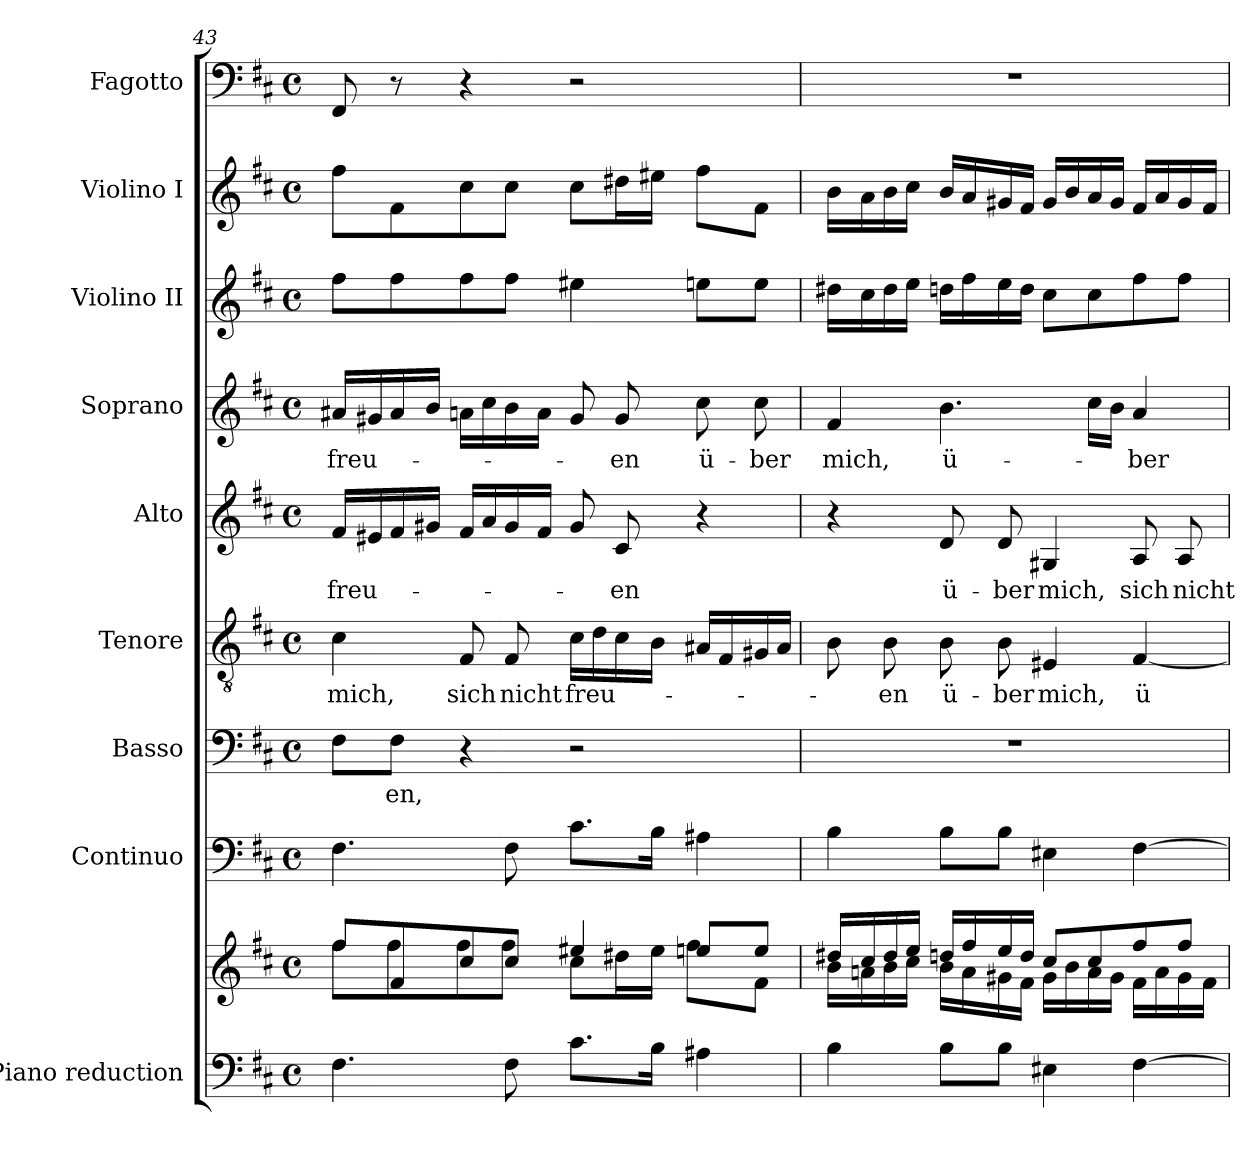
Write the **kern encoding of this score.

**kern	**kern	**kern	**kern	**text	**kern	**text	**kern	**text	**kern	**text	**kern	**kern	**kern
*part9	*part9	*part8	*part7	*part7	*part6	*part6	*part5	*part5	*part4	*part4	*part3	*part2	*part1
*staff10	*staff9	*staff8	*staff7	*staff7	*staff6	*staff6	*staff5	*staff5	*staff4	*staff4	*staff3	*staff2	*staff1
*I"Piano reduction	*	*I"Continuo	*I"Basso	*	*I"Tenore	*	*I"Alto	*	*I"Soprano	*	*I"Violino II	*I"Violino I	*I"Fagotto
*I'Pno	*	*	*	*	*	*	*	*	*	*	*I'Vln	*I'Vln	*
!!LO:PB:g=z
*clefF4	*clefG2	*clefF4	*clefF4	*	*clefGv2	*	*clefG2	*	*clefG2	*	*clefG2	*clefG2	*clefF4
*k[f#c#]	*k[f#c#]	*k[f#c#]	*k[f#c#]	*	*k[f#c#]	*	*k[f#c#]	*	*k[f#c#]	*	*k[f#c#]	*k[f#c#]	*k[f#c#]
*M4/4	*M4/4	*M4/4	*M4/4	*	*M4/4	*	*M4/4	*	*M4/4	*	*M4/4	*M4/4	*M4/4
*met(c)	*met(c)	*met(c)	*met(c)	*	*met(c)	*	*met(c)	*	*met(c)	*	*met(c)	*met(c)	*met(c)
=43	=43	=43	=43	=43	=43	=43	=43	=43	=43	=43	=43	=43	=43
*	*^	*	*	*	*	*	*	*	*	*	*	*	*
!	!	!	!	!	!	!	!LO:LY:b	!	!LO:LY:b	!	!LO:LY:b	!	!	!
4.F#\	8ff#/L	8ff#\L	4.F#\	8F#\L	.	4c#\	mich,	16f#/LL	freu-	16a#X/LL	freu-	8ff#\L	8ff#\L	8FF#/
.	.	.	.	.	.	.	.	16e#X/	.	16g#X/	.	.	.	.
!	!	!	!	!	!LO:LY:b	!	!	!	!	!	!	!	!	!
.	8f#/	8ff#\	.	8F#\J	-en,	.	.	16f#/	.	16a#/	.	8ff#\	8f#\	8r
.	.	.	.	.	.	.	.	16g#X/JJ	.	16b/JJ	.	.	.	.
!	!	!	!	!	!	!	!LO:LY:b	!	!	!	!	!	!	!
.	8cc#/	8ff#\	.	4r	.	8F#/	sich	16f#/LL	.	16an\LL	.	8ff#\	8cc#\	4r
.	.	.	.	.	.	.	.	16a/	.	16cc#\	.	.	.	.
!	!	!	!	!	!	!	!LO:LY:b	!	!	!	!	!	!	!
8F#\	8cc#/J	8ff#\J	8F#\	.	.	8F#/	nicht	16g#/	.	16b\	.	8ff#\J	8cc#\J	.
.	.	.	.	.	.	.	.	16f#/JJ	.	16a\JJ	.	.	.	.
!	!	!	!	!	!	!	!LO:LY:b	!	!	!	!	!	!	!
8.c#\L	4ee#X/	8cc#\L	8.c#\L	2r	.	16c#\LL	freu-	8g#/	.	8g#/	.	4ee#X\	8cc#\L	2r
.	.	.	.	.	.	16d\	.	.	.	.	.	.	.	.
!	!	!	!	!	!	!	!	!	!LO:LY:b	!	!LO:LY:b	!	!	!
.	.	16dd#X\L	.	.	.	16c#\	.	8c#/	-en	8g#/	en	.	16dd#X\L	.
16B\Jk	.	16ee#\JJ	16B\Jk	.	.	16B\JJ	.	.	.	.	.	.	16ee#X\JJ	.
!	!	!	!	!	!	!	!	!	!	!	!LO:LY:b	!	!	!
4A#X\	8een/L	8ff#\L	4A#X\	.	.	16A#X/LL	.	4r	.	8cc#\	ü-	8een\L	8ff#\L	.
.	.	.	.	.	.	16F#/	.	.	.	.	.	.	.	.
!	!	!	!	!	!	!	!	!	!	!	!LO:LY:b	!	!	!
.	8ee/J	8f#\J	.	.	.	16G#X/	.	.	.	8cc#\	ber	8ee\J	8f#\J	.
.	.	.	.	.	.	16A#/JJ	.	.	.	.	.	.	.	.
=44	=44	=44	=44	=44	=44	=44	=44	=44	=44	=44	=44	=44	=44	=44
!	!	!	!	!	!	!	!	!	!	!	!LO:LY:b	!	!	!
4B\	16dd#X/LL	16b\LL	4B\	1r	.	8B\	.	4r	.	4f#/	mich,	16dd#X\LL	16b\LL	1r
.	16cc#/	16an\	.	.	.	.	.	.	.	.	.	16cc#\	16a\	.
!	!	!	!	!	!	!	!LO:LY:b	!	!	!	!	!	!	!
.	16dd#/	16b\	.	.	.	8B\	en	.	.	.	.	16dd#\	16b\	.
.	16ee/JJ	16cc#\JJ	.	.	.	.	.	.	.	.	.	16ee\JJ	16cc#\JJ	.
!	!	!	!	!	!	!	!LO:LY:b	!	!LO:LY:b	!	!LO:LY:b	!	!	!
8B\L	16ddn/LL	16b\LL	8B\L	.	.	8B\	ü-	8d/	ü-	4.b\	ü-	16ddn\LL	16b/LL	.
.	16ff#/	16a\	.	.	.	.	.	.	.	.	.	16ff#\	16a/	.
!	!	!	!	!	!	!	!LO:LY:b	!	!LO:LY:b	!	!	!	!	!
8B\J	16ee/	16g#X\	8B\J	.	.	8B\	ber	8d/	-ber	.	.	16ee\	16g#X/	.
.	16dd/JJ	16f#\JJ	.	.	.	.	.	.	.	.	.	16dd\JJ	16f#/JJ	.
!	!	!	!	!	!	!	!LO:LY:b	!	!LO:LY:b	!	!	!	!	!
4E#X\	8cc#/L	16g#\LL	4E#X\	.	.	4E#X/	mich,	4G#X/	mich,	.	.	8cc#\L	16g#/LL	.
.	.	16b\	.	.	.	.	.	.	.	.	.	.	16b/	.
.	8cc#/	16a\	.	.	.	.	.	.	.	16cc#\LL	.	8cc#\	16a/	.
.	.	16g#\JJ	.	.	.	.	.	.	.	16b\JJ	.	.	16g#/JJ	.
!	!	!	!	!	!	!	!LO:LY:b	!	!LO:LY:b	!	!LO:LY:b	!	!	!
[4F#\	8ff#/	16f#\LL	[4F#\	.	.	[4F#/	ü-	8A/	sich	4a/	ber	8ff#\	16f#/LL	.
.	.	16a\	.	.	.	.	.	.	.	.	.	.	16a/	.
!	!	!	!	!	!	!	!	!	!LO:LY:b	!	!	!	!	!
.	8ff#/J	16g#\	.	.	.	.	.	8A/	nicht	.	.	8ff#\J	16g#/	.
.	.	16f#\JJ	.	.	.	.	.	.	.	.	.	.	16f#/JJ	.
*	*v	*v	*	*	*	*	*	*	*	*	*	*	*	*
=	=	=	=	=	=	=	=	=	=	=	=	=	=
*-	*-	*-	*-	*-	*-	*-	*-	*-	*-	*-	*-	*-	*-
